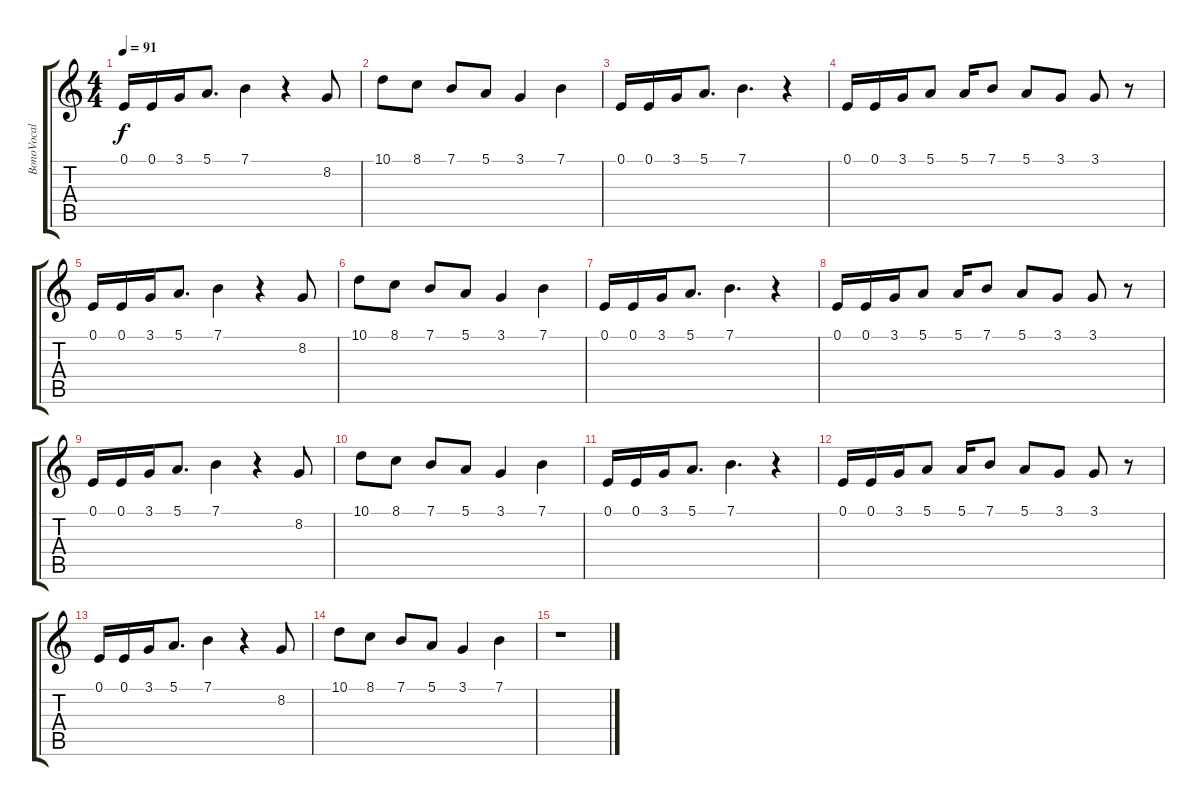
\track ("BonoVocal" "BonoVocal") {instrument lead6voice}
\staff {score tabs}
\tuning (E4 B3 G3 D3 A2 E2) {hide}
\ts (4 4)
\tempo 91
\clef g2
\ks c
0.1.16{dy f} 0.1.16 3.1.16 5.1.8{d} 7.1.4 r.4 8.2.8 |
10.1.8 8.1.8 7.1.8 5.1.8 3.1.4 7.1.4 |
0.1.16 0.1.16 3.1.16 5.1.8{d} 7.1.4{d} r.4 |
0.1.16 0.1.16 3.1.16 5.1.8 5.1.16 7.1.8 5.1.8 3.1.8 3.1.8 r.8 |
0.1.16 0.1.16 3.1.16 5.1.8{d} 7.1.4 r.4 8.2.8 |
10.1.8 8.1.8 7.1.8 5.1.8 3.1.4 7.1.4 |
0.1.16 0.1.16 3.1.16 5.1.8{d} 7.1.4{d} r.4 |
0.1.16 0.1.16 3.1.16 5.1.8 5.1.16 7.1.8 5.1.8 3.1.8 3.1.8 r.8 |
0.1.16 0.1.16 3.1.16 5.1.8{d} 7.1.4 r.4 8.2.8 |
10.1.8 8.1.8 7.1.8 5.1.8 3.1.4 7.1.4 |
0.1.16 0.1.16 3.1.16 5.1.8{d} 7.1.4{d} r.4 |
0.1.16 0.1.16 3.1.16 5.1.8 5.1.16 7.1.8 5.1.8 3.1.8 3.1.8 r.8 |
0.1.16 0.1.16 3.1.16 5.1.8{d} 7.1.4 r.4 8.2.8 |
10.1.8 8.1.8 7.1.8 5.1.8 3.1.4 7.1.4 |
r.1
